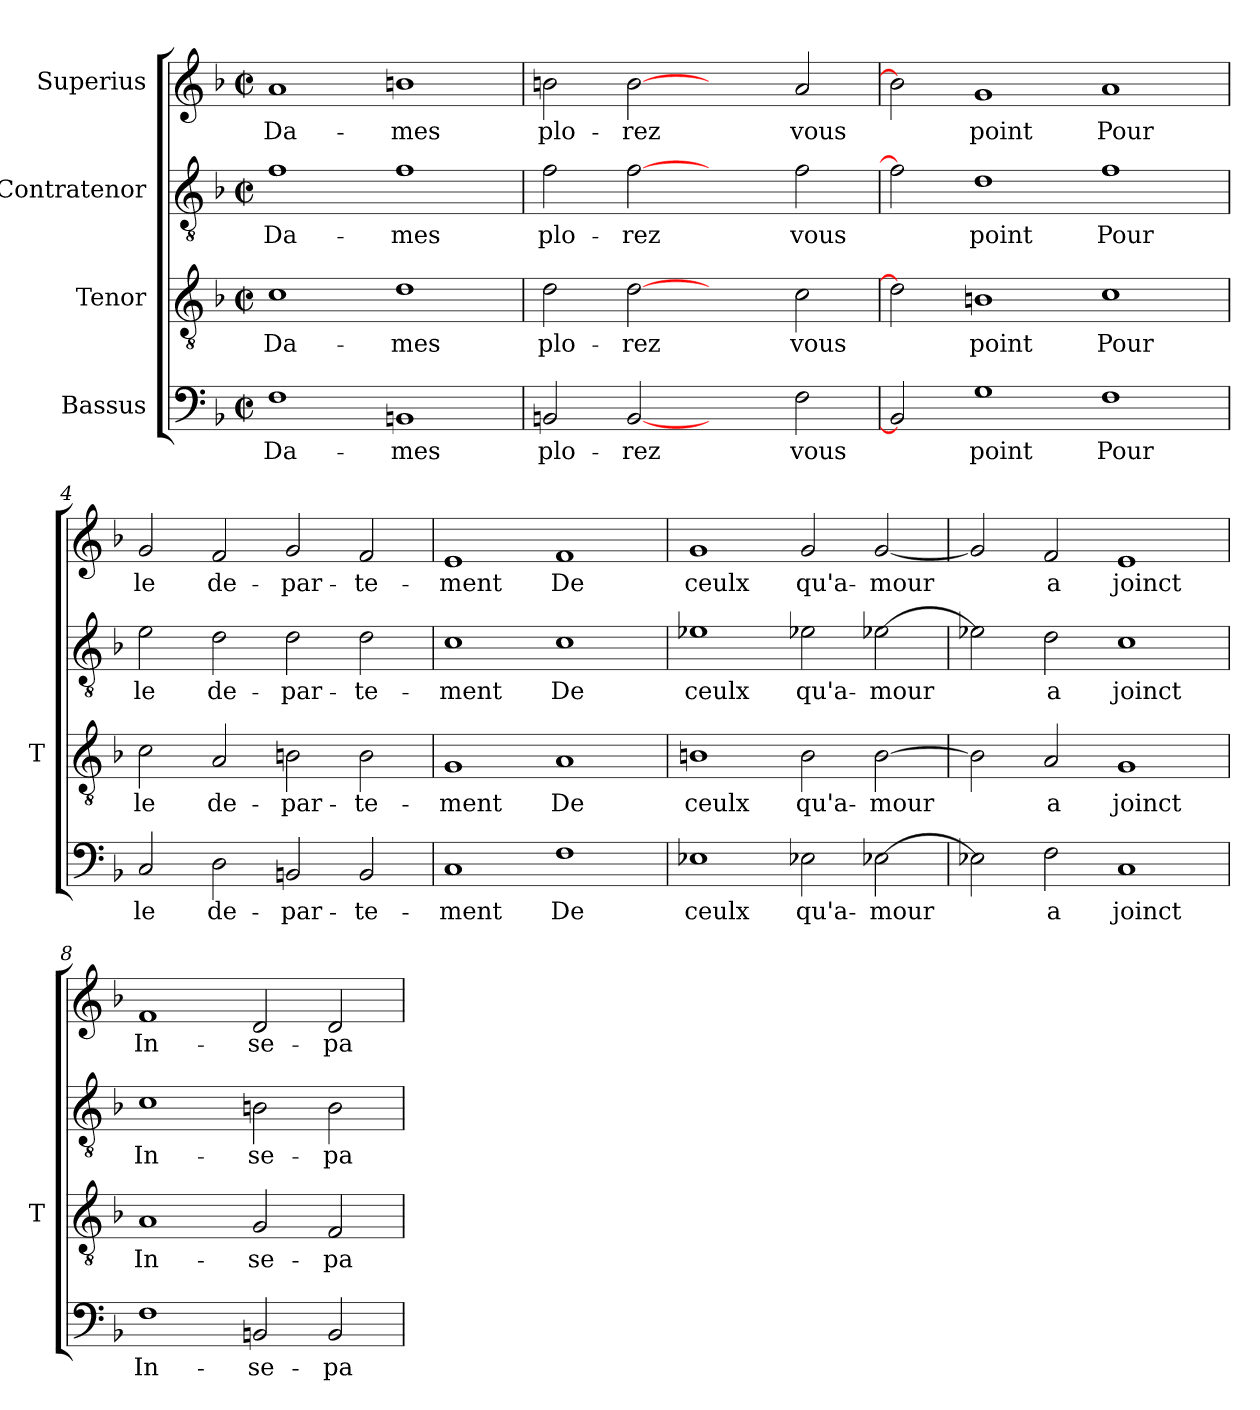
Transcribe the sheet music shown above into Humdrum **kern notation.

**kern	**text	**kern	**text	**kern	**text	**kern	**text
*part4	*part4	*part3	*part3	*part2	*part2	*part1	*part1
*staff4	*staff4	*staff3	*staff3	*staff2	*staff2	*staff1	*staff1
*I"Bassus	*	*I"Tenor	*	*I"Contratenor	*	*I"Superius	*
*	*	*I'T	*	*	*	*	*
*clefF4	*	*clefGv2	*	*clefGv2	*	*clefG2	*
*k[b-]	*	*k[b-]	*	*k[b-]	*	*k[b-]	*
*F:	*	*F:	*	*F:	*	*F:	*
*M2/2	*	*M2/2	*	*M2/2	*	*M2/2	*
*met(c|)	*	*met(c|)	*	*met(c|)	*	*met(c|)	*
=1	=1	=1	=1	=1	=1	=1	=1
1F	Da-	1c	Da-	1f	Da-	1a	Da-
1BB	-mes	1d	-mes	1f	-mes	1bn	-mes
=2	=2	=2	=2	=2	=2	=2	=2
2BB	plo-	2d	plo-	2f	plo-	2bn	plo-
[2BB	-rez	[2d	-rez	[2f	-rez	[2b	-rez
2ryy	.	2ryy	.	2ryy	.	2ryy	.
2F	-vous	2c	-vous	2f	-vous	2a	-vous
=3	=3	=3	=3	=3	=3	=3	=3
2BB]	.	2d]	.	2f]	.	2b]	.
1G	-point	1Bn	-point	1d	-point	1g	-point
1F	-Pour	1c	-Pour	1f	-Pour	1a	-Pour
=4	=4	=4	=4	=4	=4	=4	=4
2C	-le	2c	-le	2e	-le	2g	-le
2D	de-	2A	de-	2d	de-	2f	de-
2BB	par-	2B	par-	2d	par-	2g	par-
2BB	te-	2B	te-	2d	te-	2f	te-
=5	=5	=5	=5	=5	=5	=5	=5
1C	-ment	1G	-ment	1c	-ment	1e	-ment
1F	-De	1A	-De	1c	-De	1f	-De
=6	=6	=6	=6	=6	=6	=6	=6
1E-X	-ceulx	1B	-ceulx	1e-X	-ceulx	1g	-ceulx
2E-X	qu'a-	2B	qu'a-	2e-X	qu'a-	2g	qu'a-
[2E-X	-mour	[2B	-mour	[2e-X	-mour	[2g	-mour
=7	=7	=7	=7	=7	=7	=7	=7
2E-X]	.	2B]	.	2e-X]	.	2g]	.
2F	-a	2A	-a	2d	-a	2f	-a
1C	-joinct	1G	-joinct	1c	-joinct	1e	-joinct
=8	=8	=8	=8	=8	=8	=8	=8
1F	In-	1A	In-	1c	In-	1f	In-
2BB	se-	2G	se-	2B	se-	2d	se-
2BB	pa-	2F	pa-	2B	pa-	2d	pa-
=	=	=	=	=	=	=	=
*-	*-	*-	*-	*-	*-	*-	*-
